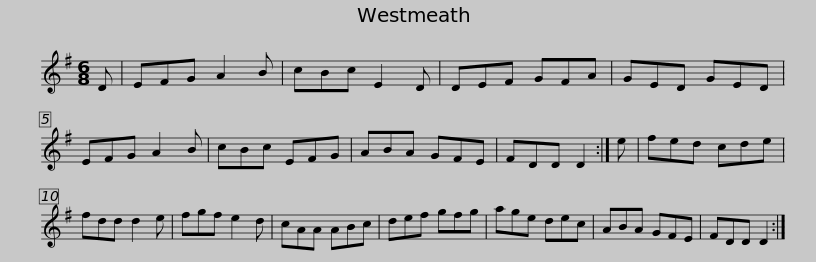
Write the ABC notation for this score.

X:1
L:1/8
M:6/8
I:linebreak $
K:G
V:1 treble
V:1
 D | EFG A2 B | cBc E2 D | DEF GFA | GED GED | %5
 EFG A2 B | cBc EFG | ABA GFE |$ FDD D2 :| e | %10
 fed cde | fdd d2 e | fgf e2 d | cAA ABc | def gfg | %15
 age dec |$ ABA GFE | FDD D2 :| %18
